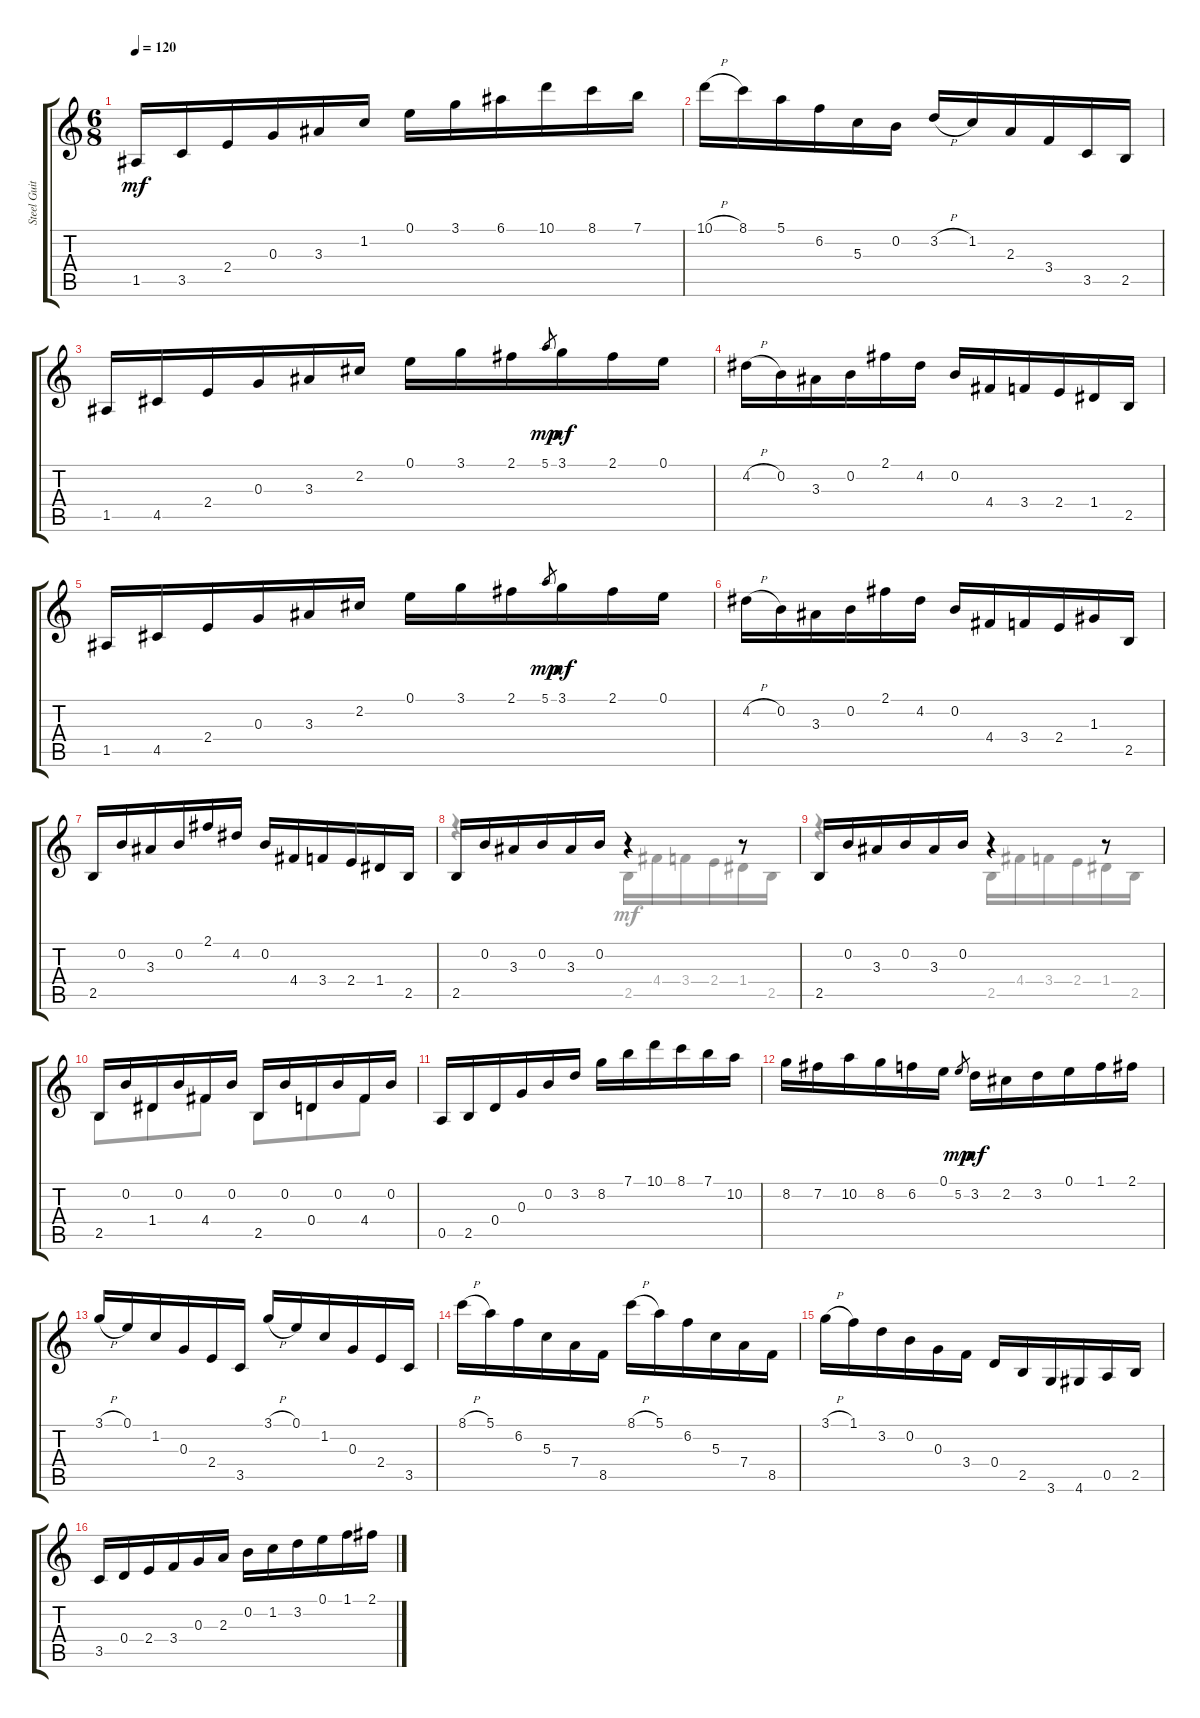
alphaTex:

\track ("Steel Guitar" "Steel Guit") {instrument acousticguitarsteel}
\staff {score tabs}
\tuning (E4 B3 G3 D3 A2 E2) {hide}
\voice
\ts (6 8)
\tempo 120
\clef g2
\ks c
1.5.16{dy mf} 3.5.16 2.4.16 0.3.16 3.3.16 1.2.16 0.1.16 3.1.16 6.1.16 10.1.16 8.1.16 7.1.16 |
10.1{h}.16 8.1.16 5.1.16 6.2.16 5.3.16 0.2.16 3.2{h}.16 1.2.16 2.3.16 3.4.16 3.5.16 2.5.16 |
1.5.16 4.5.16 2.4.16 0.3.16 3.3.16 2.2.16 0.1.16 3.1.16 2.1.16 5.1.8{gr dy mp} 3.1.16{dy mf} 2.1.16 0.1.16 |
4.2{h}.16 0.2.16 3.3.16 0.2.16 2.1.16 4.2.16 0.2.16 4.4.16 3.4.16 2.4.16 1.4.16 2.5.16 |
1.5.16 4.5.16 2.4.16 0.3.16 3.3.16 2.2.16 0.1.16 3.1.16 2.1.16 5.1.8{gr dy mp} 3.1.16{dy mf} 2.1.16 0.1.16 |
4.2{h}.16 0.2.16 3.3.16 0.2.16 2.1.16 4.2.16 0.2.16 4.4.16 3.4.16 2.4.16 1.3.16 2.5.16 |
2.5.16 0.2.16 3.3.16 0.2.16 2.1.16 4.2.16 0.2.16 4.4.16 3.4.16 2.4.16 1.4.16 2.5.16 |
2.5.16 0.2.16 3.3.16 0.2.16 3.3.16 0.2.16 r.4 r.8 |
2.5.16 0.2.16 3.3.16 0.2.16 3.3.16 0.2.16 r.4 r.8 |
2.5.16 0.2.16 1.4.16 0.2.16 4.4.16 0.2.16 2.5.16 0.2.16 0.4.16 0.2.16 4.4.16 0.2.16 |
0.5.16 2.5.16 0.4.16 0.3.16 0.2.16 3.2.16 8.2.16 7.1.16 10.1.16 8.1.16 7.1.16 10.2.16 |
8.2.16 7.2.16 10.2.16 8.2.16 6.2.16 0.1.16 5.2.8{gr dy mp} 3.2.16{dy mf} 2.2.16 3.2.16 0.1.16 1.1.16 2.1.16 |
3.1{h}.16 0.1.16 1.2.16 0.3.16 2.4.16 3.5.16 3.1{h}.16 0.1.16 1.2.16 0.3.16 2.4.16 3.5.16 |
8.1{h}.16 5.1.16 6.2.16 5.3.16 7.4.16 8.5.16 8.1{h}.16 5.1.16 6.2.16 5.3.16 7.4.16 8.5.16 |
3.1{h}.16 1.1.16 3.2.16 0.2.16 0.3.16 3.4.16 0.4.16 2.5.16 3.6.16 4.6.16 0.5.16 2.5.16 |
3.5.16 0.4.16 2.4.16 3.4.16 0.3.16 2.3.16 0.2.16 1.2.16 3.2.16 0.1.16 1.1.16 2.1.16
\voice
\clef g2
\ottava regular
\simile none
\ks c
|
|
|
|
|
|
|
r.4{d} 2.5.16 4.4.16 3.4.16 2.4.16 1.4.16 2.5.16 |
r.4{d} 2.5.16 4.4.16 3.4.16 2.4.16 1.4.16 2.5.16 |
2.5.8 1.4.8 4.4.8 2.5.8 0.4.8 4.4.8 |
|
|
|
|
|
